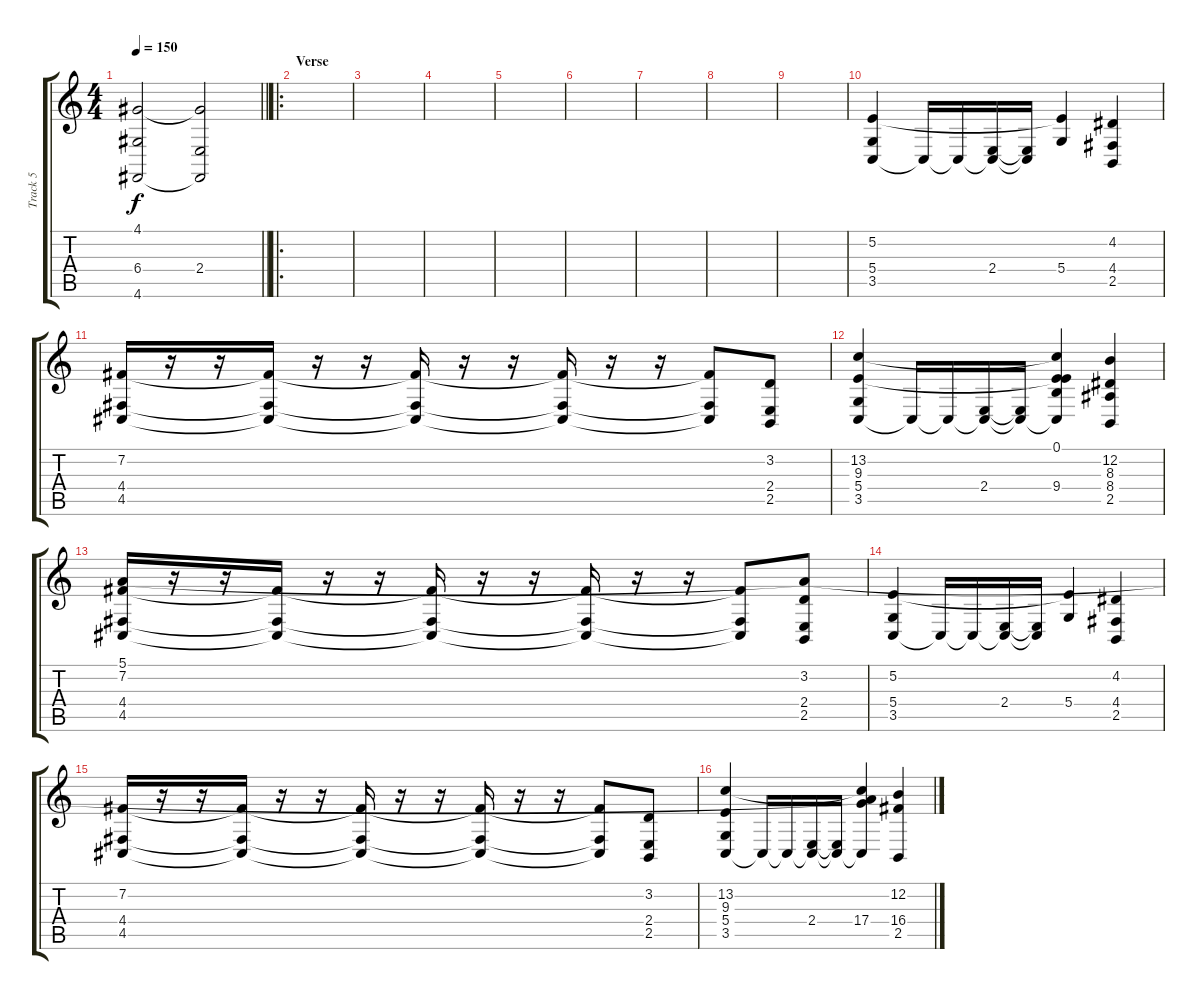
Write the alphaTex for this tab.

\track ("Track 5" "Track 5") {instrument choiraahs}
\staff {score tabs}
\tuning (E4 B3 G3 D3 A2 D2) {hide}
\ts (4 4)
\tempo 150
\clef g2
\barLineRight lightlight
\ks c
(4.1 6.4 4.6).2{dy f} (4.1{t} 2.4 4.6{t}).2 |
\ro
\section ("" "Verse")
|
|
|
|
|
|
|
|
(5.2 5.4 3.5).4 3.5{t}.16 3.5{t}.16 (2.4 3.5{t}).16 (2.4{t} 3.5{t}).16 (5.2{t} 5.4).4 (4.2 4.4 2.5).4 |
(7.2 4.4 4.5).16 r.16 r.16 (7.2{t} 4.4{t} 4.5{t}).16 r.16 r.16 (7.2{t} 4.4{t} 4.5{t}).16 r.16 r.16 (7.2{t} 4.4{t} 4.5{t}).16 r.16 r.16 (7.2{t} 4.4{t} 4.5{t}).8 (3.2 2.4 2.5).8 |
(13.2 9.3 5.4 3.5).4 3.5{t}.16 3.5{t}.16 (2.4 3.5{t}).16 (2.4{t} 3.5{t}).16 (0.1 13.2{t} 9.3{t} 9.4 3.5{t}).4 (12.2 8.3 8.4 2.5).4 |
(5.1 7.2 4.4 4.5).16 r.16 r.16 (7.2{t} 4.4{t} 4.5{t}).16 r.16 r.16 (7.2{t} 4.4{t} 4.5{t}).16 r.16 r.16 (7.2{t} 4.4{t} 4.5{t}).16 r.16 r.16 (7.2{t} 4.4{t} 4.5{t}).8 (5.1{t} 3.2 2.4 2.5).8 |
(5.2 5.4 3.5).4 3.5{t}.16 3.5{t}.16 (2.4 3.5{t}).16 (2.4{t} 3.5{t}).16 (5.2{t} 5.4).4 (4.2 4.4 2.5).4 |
(7.2 4.4 4.5).16 r.16 r.16 (7.2{t} 4.4{t} 4.5{t}).16 r.16 r.16 (7.2{t} 4.4{t} 4.5{t}).16 r.16 r.16 (7.2{t} 4.4{t} 4.5{t}).16 r.16 r.16 (7.2{t} 4.4{t} 4.5{t}).8 (3.2 2.4 2.5).8 |
(13.2 9.3 5.4 3.5).4 3.5{t}.16 3.5{t}.16 (2.4 3.5{t}).16 (2.4{t} 3.5{t}).16 (5.1{t} 13.2{t} 17.4 3.5{t}).4 (12.2 16.4 2.5).4
